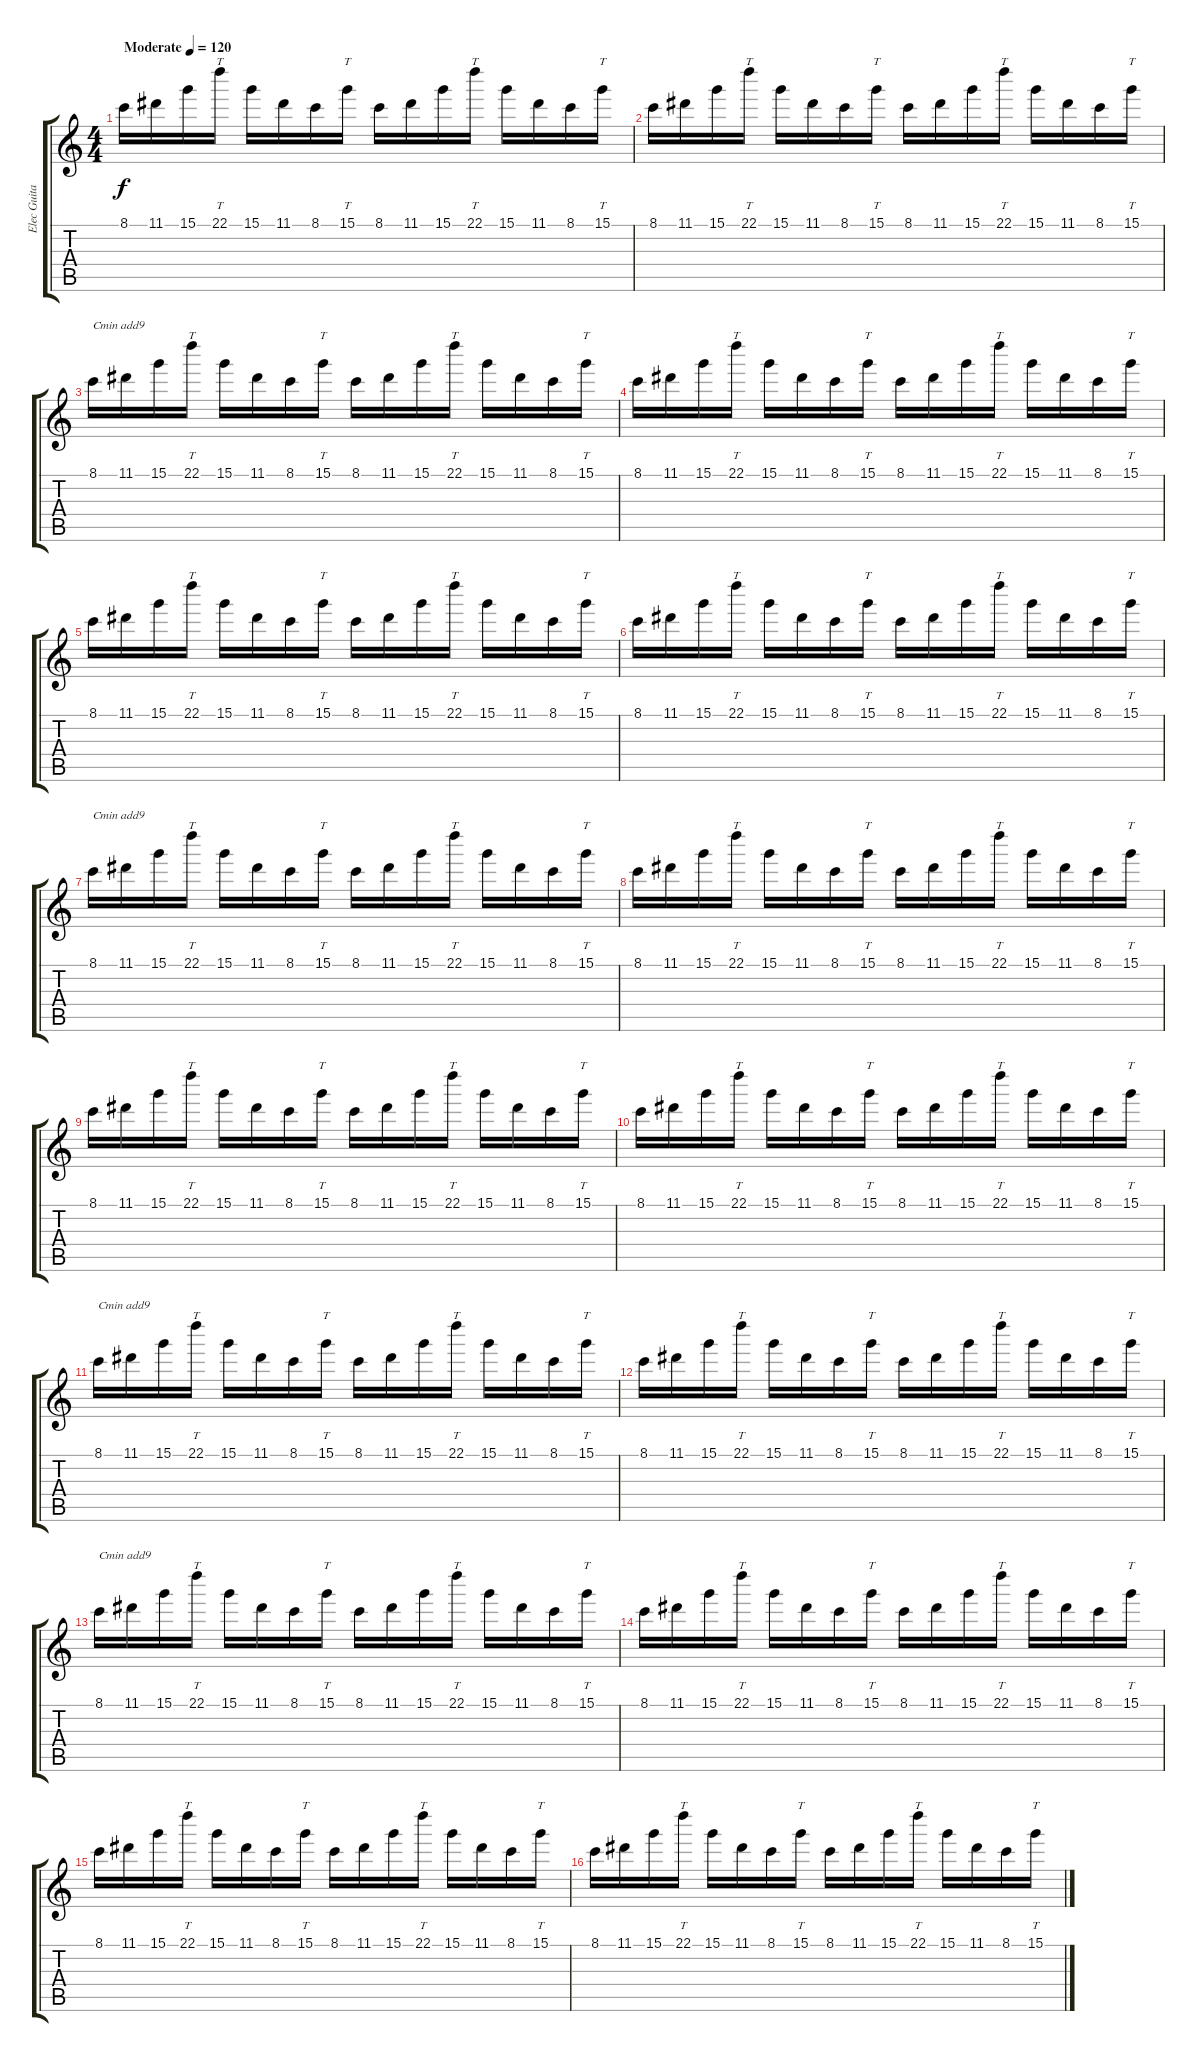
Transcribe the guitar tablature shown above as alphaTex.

\track ("Elec Guitar" "Elec Guita") {instrument electricguitarjazz}
\staff {score tabs}
\tuning (E4 B3 G3 D3 A2 E2) {hide}
\ts (4 4)
\tempo (120 "Moderate")
\clef g2
\ks c
8.1.16{dy f instrument electricguitarjazz} 11.1.16 15.1.16 22.1.16{tt} 15.1.16 11.1.16 8.1.16 15.1.16{tt} 8.1.16 11.1.16 15.1.16 22.1.16{tt} 15.1.16 11.1.16 8.1.16 15.1.16{tt} |
8.1.16 11.1.16 15.1.16 22.1.16{tt} 15.1.16 11.1.16 8.1.16 15.1.16{tt} 8.1.16 11.1.16 15.1.16 22.1.16{tt} 15.1.16 11.1.16 8.1.16 15.1.16{tt} |
8.1.16{txt "Cmin add9"} 11.1.16 15.1.16 22.1.16{tt} 15.1.16 11.1.16 8.1.16 15.1.16{tt} 8.1.16 11.1.16 15.1.16 22.1.16{tt} 15.1.16 11.1.16 8.1.16 15.1.16{tt} |
8.1.16 11.1.16 15.1.16 22.1.16{tt} 15.1.16 11.1.16 8.1.16 15.1.16{tt} 8.1.16 11.1.16 15.1.16 22.1.16{tt} 15.1.16 11.1.16 8.1.16 15.1.16{tt} |
8.1.16 11.1.16 15.1.16 22.1.16{tt} 15.1.16 11.1.16 8.1.16 15.1.16{tt} 8.1.16 11.1.16 15.1.16 22.1.16{tt} 15.1.16 11.1.16 8.1.16 15.1.16{tt} |
8.1.16 11.1.16 15.1.16 22.1.16{tt} 15.1.16 11.1.16 8.1.16 15.1.16{tt} 8.1.16 11.1.16 15.1.16 22.1.16{tt} 15.1.16 11.1.16 8.1.16 15.1.16{tt} |
8.1.16{txt "Cmin add9"} 11.1.16 15.1.16 22.1.16{tt} 15.1.16 11.1.16 8.1.16 15.1.16{tt} 8.1.16 11.1.16 15.1.16 22.1.16{tt} 15.1.16 11.1.16 8.1.16 15.1.16{tt} |
8.1.16 11.1.16 15.1.16 22.1.16{tt} 15.1.16 11.1.16 8.1.16 15.1.16{tt} 8.1.16 11.1.16 15.1.16 22.1.16{tt} 15.1.16 11.1.16 8.1.16 15.1.16{tt} |
8.1.16 11.1.16 15.1.16 22.1.16{tt} 15.1.16 11.1.16 8.1.16 15.1.16{tt} 8.1.16 11.1.16 15.1.16 22.1.16{tt} 15.1.16 11.1.16 8.1.16 15.1.16{tt} |
8.1.16 11.1.16 15.1.16 22.1.16{tt} 15.1.16 11.1.16 8.1.16 15.1.16{tt} 8.1.16 11.1.16 15.1.16 22.1.16{tt} 15.1.16 11.1.16 8.1.16 15.1.16{tt} |
8.1.16{txt "Cmin add9"} 11.1.16 15.1.16 22.1.16{tt} 15.1.16 11.1.16 8.1.16 15.1.16{tt} 8.1.16 11.1.16 15.1.16 22.1.16{tt} 15.1.16 11.1.16 8.1.16 15.1.16{tt} |
8.1.16 11.1.16 15.1.16 22.1.16{tt} 15.1.16 11.1.16 8.1.16 15.1.16{tt} 8.1.16 11.1.16 15.1.16 22.1.16{tt} 15.1.16 11.1.16 8.1.16 15.1.16{tt} |
8.1.16{txt "Cmin add9"} 11.1.16 15.1.16 22.1.16{tt} 15.1.16 11.1.16 8.1.16 15.1.16{tt} 8.1.16 11.1.16 15.1.16 22.1.16{tt} 15.1.16 11.1.16 8.1.16 15.1.16{tt} |
8.1.16 11.1.16 15.1.16 22.1.16{tt} 15.1.16 11.1.16 8.1.16 15.1.16{tt} 8.1.16 11.1.16 15.1.16 22.1.16{tt} 15.1.16 11.1.16 8.1.16 15.1.16{tt} |
8.1.16 11.1.16 15.1.16 22.1.16{tt} 15.1.16 11.1.16 8.1.16 15.1.16{tt} 8.1.16 11.1.16 15.1.16 22.1.16{tt} 15.1.16 11.1.16 8.1.16 15.1.16{tt} |
8.1.16 11.1.16 15.1.16 22.1.16{tt} 15.1.16 11.1.16 8.1.16 15.1.16{tt} 8.1.16 11.1.16 15.1.16 22.1.16{tt} 15.1.16 11.1.16 8.1.16 15.1.16{tt}
